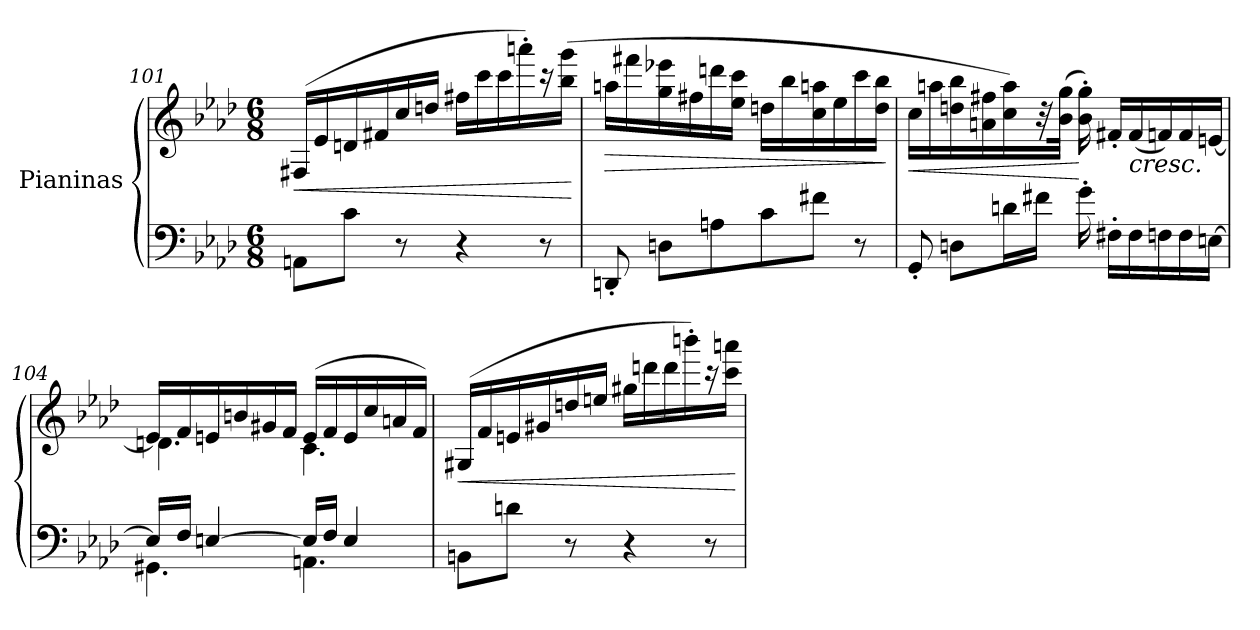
**kern	**kern	**dynam
*part1	*part1	*part1
*staff2	*staff1	*staff1/2
*I"Pianinas	*	*
!!LO:LB:g=z
*clefF4	*clefG2	*
*k[b-e-a-d-]	*k[b-e-a-d-]	*
*M6/8	*M6/8	*
=101	=101	=101
!	!	!LO:HP:b
8AAn\L	(>16F#X/LL	<
.	16e-/	.
8c\J	16dn/	.
.	16f#X/	.
8r	16cc/	.
.	16ddn/JJ	.
4r	16ff#X\LL	.
.	16ccc\	.
.	16ccc\	.
.	16aaan'\)	.
8r	16rccc	.
.	(>16bb-\ 16ggg\JJ	.
.	.	[
=102	=102	=102
!	!	!LO:HP:b
8DDn'/	16aan\LL	>
.	16fff#X\	.
8Dn\L	16gg\ 16eee-X\	.
.	16ff#X\	.
8An\	16dddn\	.
.	16ee-\ 16ccc\JJ	.
8c\	16ddn\LL	.
.	16bb-\	.
8f#X\J	16cc\ 16aan\	.
.	16ee-\	.
8r	16ccc\	.
.	16dd\ 16bb-\JJ	.
.	.	]
=103	=103	=103
!	!	!LO:HP:b
8GG'/	16cc\LL	<
.	16aan\	.
8Dn\L	16ddn\ 16bb-\	.
.	16an\ 16ff#X\	.
16dn\L	16cc\ 16aa\)	.
16f#X\JJ	32r	.
.	(>32b-\ 32gg\JJk	.
16g'\	16b-\' 16gg\')	[
16F#X'\LL	16f#X'/LL	.
!	!LO:TX:b:i:t=cresc.	!
16F#\	(<16f#/	.
16Fn\	16fn/)	.
16F\	16f/	.
[16En\JJ	[16en/JJ	.
!!LO:PB:g=z
=104	=104	=104
*^	*^	*
16E/LL]	4.GG#X\	16e/LL]	4.dn\	.
16F/JJ	.	16f/	.	.
[4En/	.	16en/	.	.
.	.	16bn/	.	.
.	.	16g#X/	.	.
.	.	16f/JJ	.	.
16E/LL]	4.AAn\	(>16e/LL	4.c\	.
16F/JJ	.	16f/	.	.
4E/	.	16e/	.	.
.	.	16cc/	.	.
.	.	16an/	.	.
.	.	16f/JJ)	.	.
*v	*v	*	*	*
*	*v	*v	*
=105	=105	=105
!	!	!LO:HP:b
8BBn\L	(>16G#X/LL	<
.	16f/	.
8dn\J	16en/	.
.	16g#X/	.
8r	16ddn/	.
.	16een/JJ	.
4r	16gg#X\LL	.
.	16dddn\	.
.	16ddd\	.
.	16bbbn'\)	.
8r	16rccc	.
.	16ccc\ 16aaan\JJ	.
.	.	[
=	=	=
*-	*-	*-
